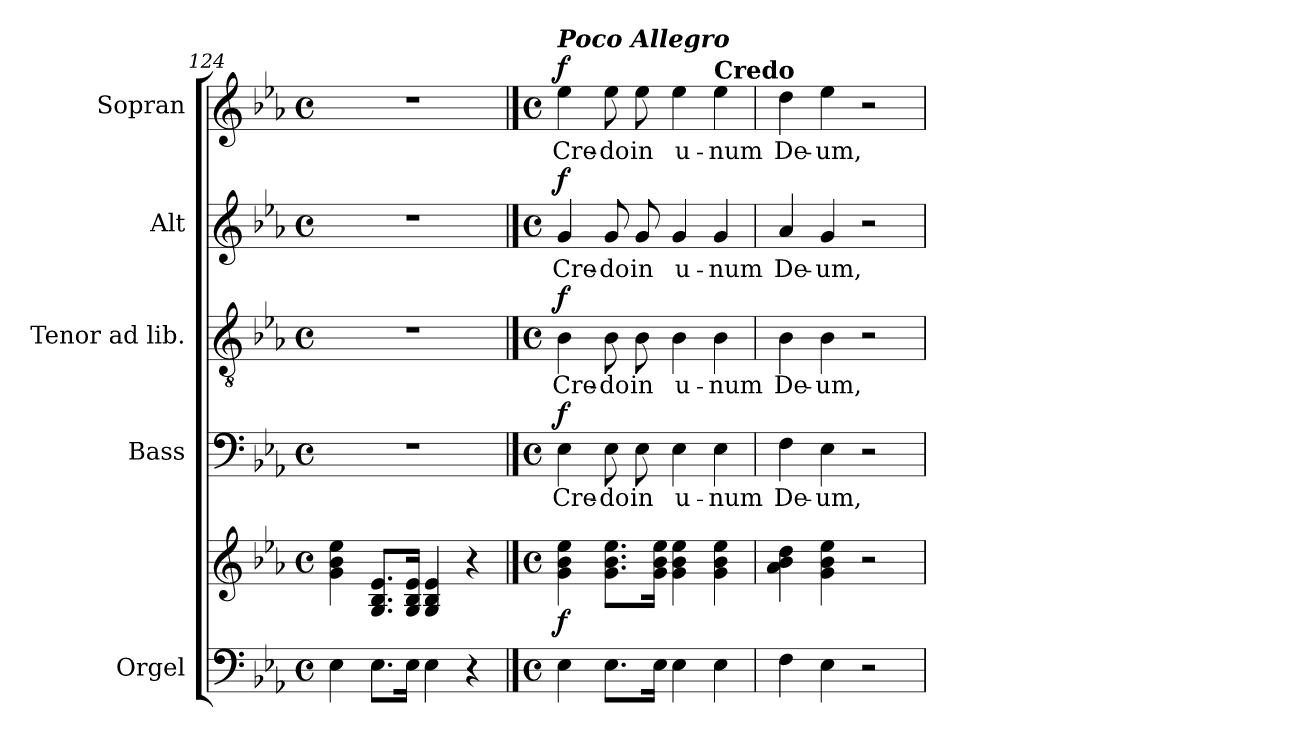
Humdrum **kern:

**kern	**kern	**dynam	**kern	**text	**dynam	**kern	**text	**dynam	**kern	**text	**dynam	**kern	**text	**dynam
*part5	*part5	*part5	*part4	*part4	*part4	*part3	*part3	*part3	*part2	*part2	*part2	*part1	*part1	*part1
*staff6	*staff5	*staff5/6	*staff4	*staff4	*staff4	*staff3	*staff3	*staff3	*staff2	*staff2	*staff2	*staff1	*staff1	*staff1
*I"Orgel	*	*	*I"Bass	*	*	*I"Tenor ad lib.	*	*	*I"Alt	*	*	*I"Sopran	*	*
*	*	*	*I'B.	*	*	*I'T.	*	*	*I'A.	*	*	*I'S.	*	*
*clefF4	*clefG2	*	*clefF4	*	*	*clefGv2	*	*	*clefG2	*	*	*clefG2	*	*
*k[b-e-a-]	*k[b-e-a-]	*	*k[b-e-a-]	*	*	*k[b-e-a-]	*	*	*k[b-e-a-]	*	*	*k[b-e-a-]	*	*
*E-:	*E-:	*	*E-:	*	*	*E-:	*	*	*E-:	*	*	*E-:	*	*
*M4/4	*M4/4	*	*M4/4	*	*	*M4/4	*	*	*M4/4	*	*	*M4/4	*	*
*met(c)	*met(c)	*	*met(c)	*	*	*met(c)	*	*	*met(c)	*	*	*met(c)	*	*
=124	=124	=124	=124	=124	=124	=124	=124	=124	=124	=124	=124	=124	=124	=124
4E-\	4g\ 4b-\ 4ee-\	.	1r	.	.	1r	.	.	1r	.	.	1r	.	.
8.E-\L	8.G/ 8.B-/ 8.e-/L	.	.	.	.	.	.	.	.	.	.	.	.	.
16E-\Jk	16G/ 16B-/ 16e-/Jk	.	.	.	.	.	.	.	.	.	.	.	.	.
4E-\	4G/ 4B-/ 4e-/	.	.	.	.	.	.	.	.	.	.	.	.	.
4r	4r	.	.	.	.	.	.	.	.	.	.	.	.	.
!!LO:LB:g=z
==125	==125	==125	==125	==125	==125	==125	==125	==125	==125	==125	==125	==125	==125	==125
*M4/4	*M4/4	*	*M4/4	*	*	*M4/4	*	*	*M4/4	*	*	*M4/4	*	*
*met(c)	*met(c)	*	*met(c)	*	*	*met(c)	*	*	*met(c)	*	*	*met(c)	*	*
!	!	!	!	!	!	!	!	!	!	!	!	!LO:TX:a:Bi:t=Poco Allegro	!	!
!	!	!LO:DY:b	!	!LO:LY:b	!LO:DY:a	!	!LO:LY:b	!LO:DY:a	!	!LO:LY:b	!LO:DY:a	!	!LO:LY:b	!LO:DY:a
4E-\	4g\ 4b-\ 4ee-\	f	4E-\	Cre-	f	4B-\	Cre-	f	4g/	Cre-	f	4ee-\	Cre-	f
!	!	!	!	!LO:LY:b	!	!	!LO:LY:b	!	!	!LO:LY:b	!	!	!LO:LY:b	!
8.E-\L	8.g\ 8.b-\ 8.ee-\L	.	8E-\	-do	.	8B-\	-do	.	8g/	-do	.	8ee-\	-do	.
!	!	!	!	!LO:LY:b	!	!	!LO:LY:b	!	!	!LO:LY:b	!	!	!LO:LY:b	!
.	.	.	8E-\	in	.	8B-\	in	.	8g/	in	.	8ee-\	in	.
16E-\Jk	16g\ 16b-\ 16ee-\Jk	.	.	.	.	.	.	.	.	.	.	.	.	.
!	!	!	!	!LO:LY:b	!	!	!LO:LY:b	!	!	!LO:LY:b	!	!	!LO:LY:b	!
4E-\	4g\ 4b-\ 4ee-\	.	4E-\	u-	.	4B-\	u-	.	4g/	u-	.	4ee-\	u-	.
!	!	!	!	!	!	!	!	!	!	!	!	!LO:TX:a:B:t=Credo	!	!
!	!	!	!	!LO:LY:b	!	!	!LO:LY:b	!	!	!LO:LY:b	!	!	!LO:LY:b	!
4E-\	4g\ 4b-\ 4ee-\	.	4E-\	-num	.	4B-\	-num	.	4g/	-num	.	4ee-\	-num	.
=126	=126	=126	=126	=126	=126	=126	=126	=126	=126	=126	=126	=126	=126	=126
!	!	!	!	!LO:LY:b	!	!	!LO:LY:b	!	!	!LO:LY:b	!	!	!LO:LY:b	!
4F\	4a-\ 4b-\ 4dd\	.	4F\	De-	.	4B-\	De-	.	4a-/	De-	.	4dd\	De-	.
!	!	!	!	!LO:LY:b	!	!	!LO:LY:b	!	!	!LO:LY:b	!	!	!LO:LY:b	!
4E-\	4g\ 4b-\ 4ee-\	.	4E-\	-um,	.	4B-\	-um,	.	4g/	-um,	.	4ee-\	-um,	.
2r	2r	.	2r	.	.	2r	.	.	2r	.	.	2r	.	.
=	=	=	=	=	=	=	=	=	=	=	=	=	=	=
*-	*-	*-	*-	*-	*-	*-	*-	*-	*-	*-	*-	*-	*-	*-
